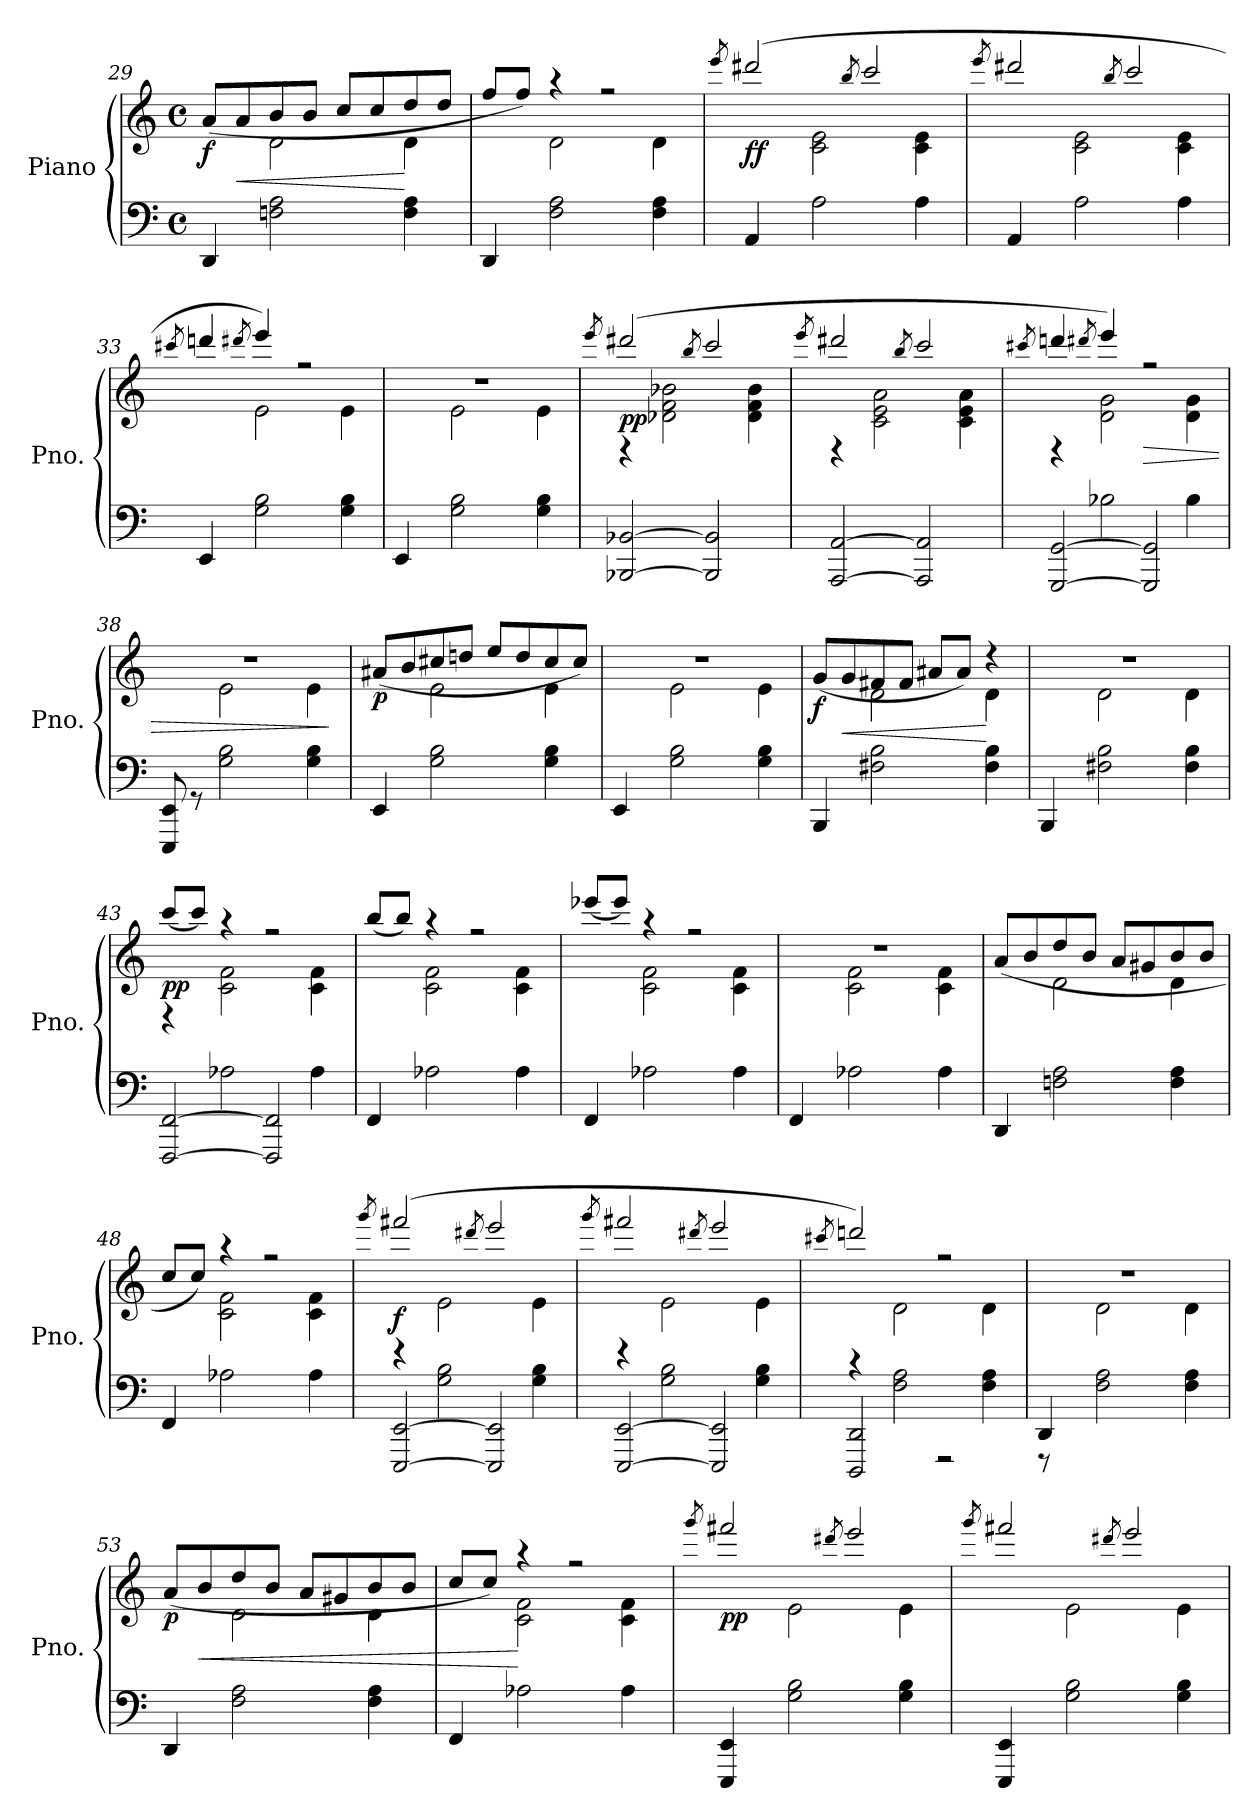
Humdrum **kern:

**kern	**kern	**dynam
*part1	*part1	*part1
*staff2	*staff1	*staff1/2
*I"Piano	*	*
*I'Pno.	*	*
*clefF4	*clefG2	*
*k[]	*k[]	*
*M4/4	*M4/4	*
*met(c)	*met(c)	*
=29	=29	=29
*^	*^	*
*	*^	*	*	*
!	!	!	!	!	!LO:DY:b
4DD/	4rAyy	8ryy	(8a/L	4ryy	f
!	!	!	!	!	!LO:HP:b
.	.	8ryy	8a/	.	<
2.ryy	2Fn\ 2A\	4ryy	8b/	2d\	.
.	.	.	8b/J	.	.
.	.	2ryy	8cc/L	.	.
.	.	.	8cc/	.	.
.	4F\ 4A\	.	8dd/	4d\	[
.	.	.	8dd/J	.	.
=30	=30	=30	=30	=30	=30
4DD/	4rAyy	8ryy	8ff/L	4ryy	.
.	.	8ryy	8ff/J)	.	.
2.ryy	2F\ 2A\	4ryy	4raa	2d\	.
.	.	2ryy	2rff	.	.
.	4F\ 4A\	.	.	4d\	.
=31	=31	=31	=31	=31	=31
.	.	.	8qeee/	.	.
!	!	!	!	!	!LO:DY:b
4AA/	4rAyy	8ryy	(2ddd#X/	4ryy	ff
.	.	8ryy	.	.	.
2.ryy	2A\	4ryy	.	2c\ 2e\	.
.	.	.	8qbb/	.	.
.	.	2ryy	2ccc/	.	.
.	4A\	.	.	4c\ 4e\	.
=32	=32	=32	=32	=32	=32
.	.	.	8qeee/	.	.
4AA/	4rAyy	8ryy	2ddd#X/	4ryy	.
.	.	8ryy	.	.	.
2.ryy	2A\	4ryy	.	2c\ 2e\	.
.	.	.	8qbb/	.	.
.	.	2ryy	2ccc/	.	.
.	4A\	.	.	4c\ 4e\	.
!!LO:LB:g=z	!!
=33	=33	=33	=33	=33	=33
.	.	.	8qccc#X/	.	.
4EE/	4rAyy	8ryy	4dddn/	4ryy	.
.	.	8ryy	.	.	.
.	.	.	8qddd#X/	.	.
2.ryy	2G\ 2B\	4ryy	4eee/)	2e\	.
.	.	2ryy	2rff	.	.
.	4G\ 4B\	.	.	4e\	.
=34	=34	=34	=34	=34	=34
4EE/	4rAyy	8ryy	1rdd	4ryy	.
.	.	8ryy	.	.	.
2.ryy	2G\ 2B\	4ryy	.	2e\	.
.	.	2ryy	.	.	.
.	4G\ 4B\	.	.	4e\	.
=35	=35	=35	=35	=35	=35
.	.	.	8qeee/	.	.
!	!	!	!	!	!LO:DY:a=2
4rdd	4rAyy	[2BBB-X/ [2BB-X/	(2ddd#X/	4ryy	pp
2.ryy	2ryy	.	.	2d-X\ 2f\ 2b-X\	.
.	.	.	8qbb/	.	.
.	.	2BBB-/] 2BB-/]	2ccc/	.	.
.	4ryy	.	.	4d-\ 4f\ 4b-\	.
=36	=36	=36	=36	=36	=36
.	.	.	8qeee/	.	.
4rdd	4rAyy	[2AAA/ [2AA/	2ddd#X/	4ryy	.
2.ryy	2ryy	.	.	2c\ 2e\ 2a\	.
.	.	.	8qbb/	.	.
.	.	2AAA/] 2AA/]	2ccc/	.	.
.	4ryy	.	.	4c\ 4e\ 4a\	.
=37	=37	=37	=37	=37	=37
.	.	.	8qccc#X/	.	.
4rdd	4rAyy	[2GGG/ [2GG/	4dddn/	4ryy	.
.	.	.	8qddd#X/	.	.
2.ryy	2B-X\	.	4eee/)	2d\ 2g\	.
!	!	!	!	!	!LO:HP:b
.	.	2GGG/] 2GG/]	2rff	.	>
.	4B-\	.	.	4d\ 4g\	.
=38	=38	=38	=38	=38	=38
4reyy	4rAyy	8EEE/ 8EE/	1rdd	4ryy	.
.	.	8rGG	.	.	.
2.ryy	2G\ 2B\	4ryy	.	2e\	.
.	.	2ryy	.	.	.
.	4G\ 4B\	.	.	4e\	.
*v	*v	*v	*	*	*
*	*v	*v	*
.	.	]
!!LO:LB:g=z
=39	=39	=39
*^	*^	*
*	*^	*	*	*
!	!	!	!	!	!LO:DY:b
4EE/	4rAyy	8ryy	(>8a#X/L	4ryy	p
.	.	8ryy	8b/	.	.
2.ryy	2G\ 2B\	4ryy	8cc#X/	2e\	.
.	.	.	8ddn/J	.	.
.	.	2ryy	8ee/L	.	.
.	.	.	8dd/	.	.
.	4G\ 4B\	.	8cc#/	4e\	.
.	.	.	8cc#/J)	.	.
=40	=40	=40	=40	=40	=40
4EE/	4rAyy	8ryy	1rdd	4ryy	.
.	.	8ryy	.	.	.
2.ryy	2G\ 2B\	4ryy	.	2e\	.
.	.	2ryy	.	.	.
.	4G\ 4B\	.	.	4e\	.
=41	=41	=41	=41	=41	=41
!	!	!	!	!	!LO:DY:b
4BBB/	4rAyy	8ryy	(>8g/L	4ryy	f
!	!	!	!	!	!LO:HP:b
.	.	8ryy	8g/	.	<
2.ryy	2F#X\ 2B\	4ryy	8f#X/	2d\	.
.	.	.	8f#/J	.	.
.	.	2ryy	8a#X/L	.	.
.	.	.	8a#/J)	.	.
.	4F#\ 4B\	.	4r	4d\	[
=42	=42	=42	=42	=42	=42
4BBB/	4rAyy	8ryy	1rdd	4ryy	.
.	.	8ryy	.	.	.
2.ryy	2F#X\ 2B\	4ryy	.	2d\	.
.	.	2ryy	.	.	.
.	4F#\ 4B\	.	.	4d\	.
=43	=43	=43	=43	=43	=43
!	!	!	!	!	!LO:DY:a=2
4rdd	4rAyy	[2FFF/ [2FF/	(>8ccc/L	4ryy	pp
.	.	.	8ccc/J)	.	.
2.ryy	2A-X\	.	4raa	2c\ 2f\	.
.	.	2FFF/] 2FF/]	2rff	.	.
.	4A-\	.	.	4c\ 4f\	.
!!LO:LB:g=z	!!
=44	=44	=44	=44	=44	=44
4FF/	4rAyy	8ryy	(>8bb/L	4ryy	.
.	.	8ryy	8bb/J)	.	.
2.ryy	2A-X\	4ryy	4raa	2c\ 2f\	.
.	.	2ryy	2rff	.	.
.	4A-\	.	.	4c\ 4f\	.
=45	=45	=45	=45	=45	=45
4FF/	4rAyy	8ryy	(>8eee-X/L	4ryy	.
.	.	8ryy	8eee-/J)	.	.
2.ryy	2A-X\	4ryy	4raa	2c\ 2f\	.
.	.	2ryy	2rff	.	.
.	4A-\	.	.	4c\ 4f\	.
=46	=46	=46	=46	=46	=46
4FF/	4rAyy	8ryy	1rdd	4ryy	.
.	.	8ryy	.	.	.
2.ryy	2A-X\	4ryy	.	2c\ 2f\	.
.	.	2ryy	.	.	.
.	4A-\	.	.	4c\ 4f\	.
=47	=47	=47	=47	=47	=47
4DD/	4rAyy	8ryy	(8a/L	4ryy	.
.	.	8ryy	8b/	.	.
2.ryy	2Fn\ 2A\	4ryy	8dd/	2d\	.
.	.	.	8b/J	.	.
.	.	2ryy	8a/L	.	.
.	.	.	8g#X/	.	.
.	4F\ 4A\	.	8b/	4d\	.
.	.	.	8b/J	.	.
=48	=48	=48	=48	=48	=48
4FF/	4rAyy	8ryy	8cc/L	4ryy	.
.	.	8ryy	8cc/J)	.	.
2.ryy	2A-X\	4ryy	4raa	2c\ 2f\	.
.	.	2ryy	2rff	.	.
.	4A-\	.	.	4c\ 4f\	.
!!LO:LB:g=z	!!
=49	=49	=49	=49	=49	=49
.	.	.	8qggg/	.	.
!	!	!	!	!	!LO:DY:b
4re	4rAyy	[2EEE/ [2EE/	(2fff#X/	4ryy	f
2.ryy	2G\ 2B\	.	.	2e\	.
.	.	.	8qddd#X/	.	.
.	.	2EEE/] 2EE/]	2eee/	.	.
.	4G\ 4B\	.	.	4e\	.
=50	=50	=50	=50	=50	=50
.	.	.	8qggg/	.	.
4re	4rAyy	[2EEE/ [2EE/	2fff#X/	4ryy	.
2.ryy	2G\ 2B\	.	.	2e\	.
.	.	.	8qddd#X/	.	.
.	.	2EEE/] 2EE/]	2eee/	.	.
.	4G\ 4B\	.	.	4e\	.
=51	=51	=51	=51	=51	=51
.	.	.	8qccc#X/	.	.
4rc	4ryy	2DDD/ 2DD/	2dddn/)	4ryy	.
2.ryy	2F\ 2A\	.	.	2d\	.
.	.	2rFFF	2rff	.	.
.	4F\ 4A\	.	.	4d\	.
=52	=52	=52	=52	=52	=52
4DD/	4rAyy	8r	1rdd	4ryy	.
.	.	8ryy	.	.	.
2.ryy	2F\ 2A\	4ryy	.	2d\	.
.	.	2ryy	.	.	.
.	4F\ 4A\	.	.	4d\	.
=53	=53	=53	=53	=53	=53
!	!	!	!	!	!LO:DY:b
4DD/	4rAyy	8ryy	(8a/L	4ryy	p
!	!	!	!	!	!LO:HP:b
.	.	8ryy	8b/	.	<
2.ryy	2F\ 2A\	4ryy	8dd/	2d\	.
.	.	.	8b/J	.	.
.	.	2ryy	8a/L	.	.
.	.	.	8g#X/	.	.
.	4F\ 4A\	.	8b/	4d\	.
.	.	.	8b/J	.	.
!!LO:LB:g=z	!!
=54	=54	=54	=54	=54	=54
4FF/	4rAyy	8ryy	8cc/L	4ryy	.
.	.	8ryy	8cc/J)	.	.
2.ryy	2A-X\	4ryy	4raa	2c\ 2f\	[
.	.	2ryy	2rff	.	.
.	4A-\	.	.	4c\ 4f\	.
=55	=55	=55	=55	=55	=55
.	.	.	8qggg/	.	.
!	!	!	!	!	!LO:DY:b
4EEE/ 4EE/	4rAyy	8ryy	2fff#X/	4ryy	pp
.	.	8ryy	.	.	.
2.ryy	2G\ 2B\	4ryy	.	2e\	.
.	.	.	8qddd#X/	.	.
.	.	2ryy	2eee/	.	.
.	4G\ 4B\	.	.	4e\	.
=56	=56	=56	=56	=56	=56
.	.	.	8qggg/	.	.
4EEE/ 4EE/	4rAyy	8ryy	2fff#X/	4ryy	.
.	.	8ryy	.	.	.
2.ryy	2G\ 2B\	4ryy	.	2e\	.
.	.	.	8qddd#X/	.	.
.	.	2ryy	2eee/	.	.
.	4G\ 4B\	.	.	4e\	.
*v	*v	*v	*	*	*
*	*v	*v	*
=	=	=
*-	*-	*-
